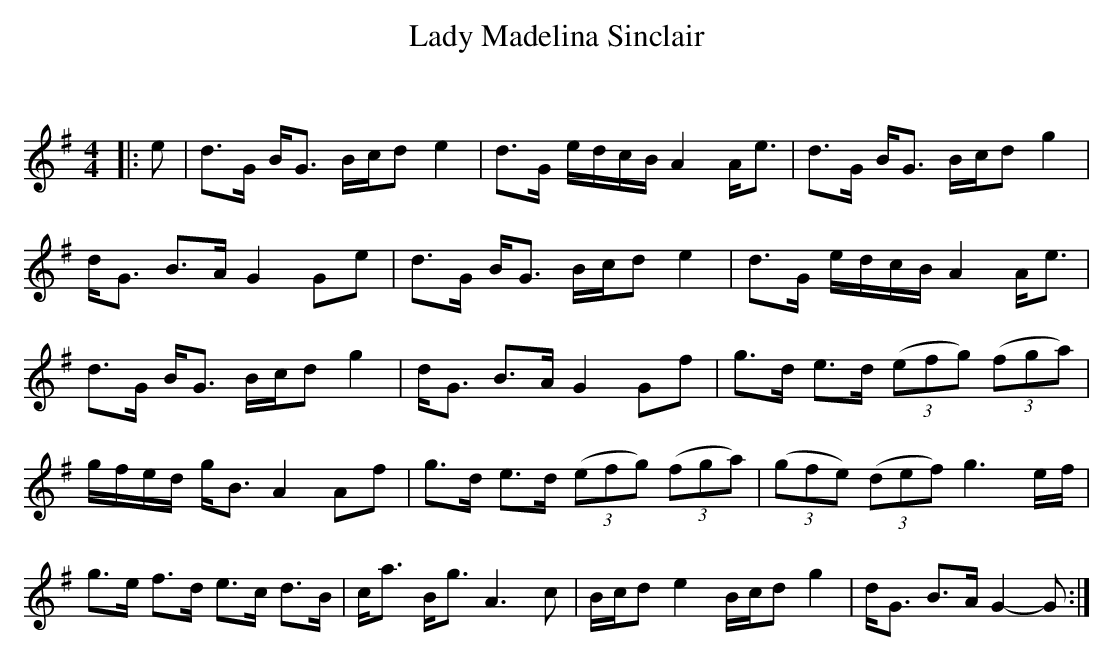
X:1
T: Lady Madelina Sinclair
C:
Q: 128
K:G
M:4/4
L:1/16
|:e2|d3G BG3 Bcd2 e4|d3G edcB A4 Ae3|d3G BG3 Bcd2 g4|
dG3 B3A G4 G2e2|d3G BG3 Bcd2 e4|d3G edcB A4 Ae3|
d3G BG3 Bcd2 g4|dG3 B3A G4 G2f2|g3d e3d ((3e2f2g2) ((3f2g2a2) |
gfed gB3 A4 A2f2|g3d e3d ((3e2f2g2) ((3f2g2a2) |((3g2f2e2) ((3d2e2f2) g6 ef|
g3e f3d e3c d3B|ca3 Bg3 A6 c2|Bcd2 e4 Bcd2 g4|dG3 B3A G4-G2:|
